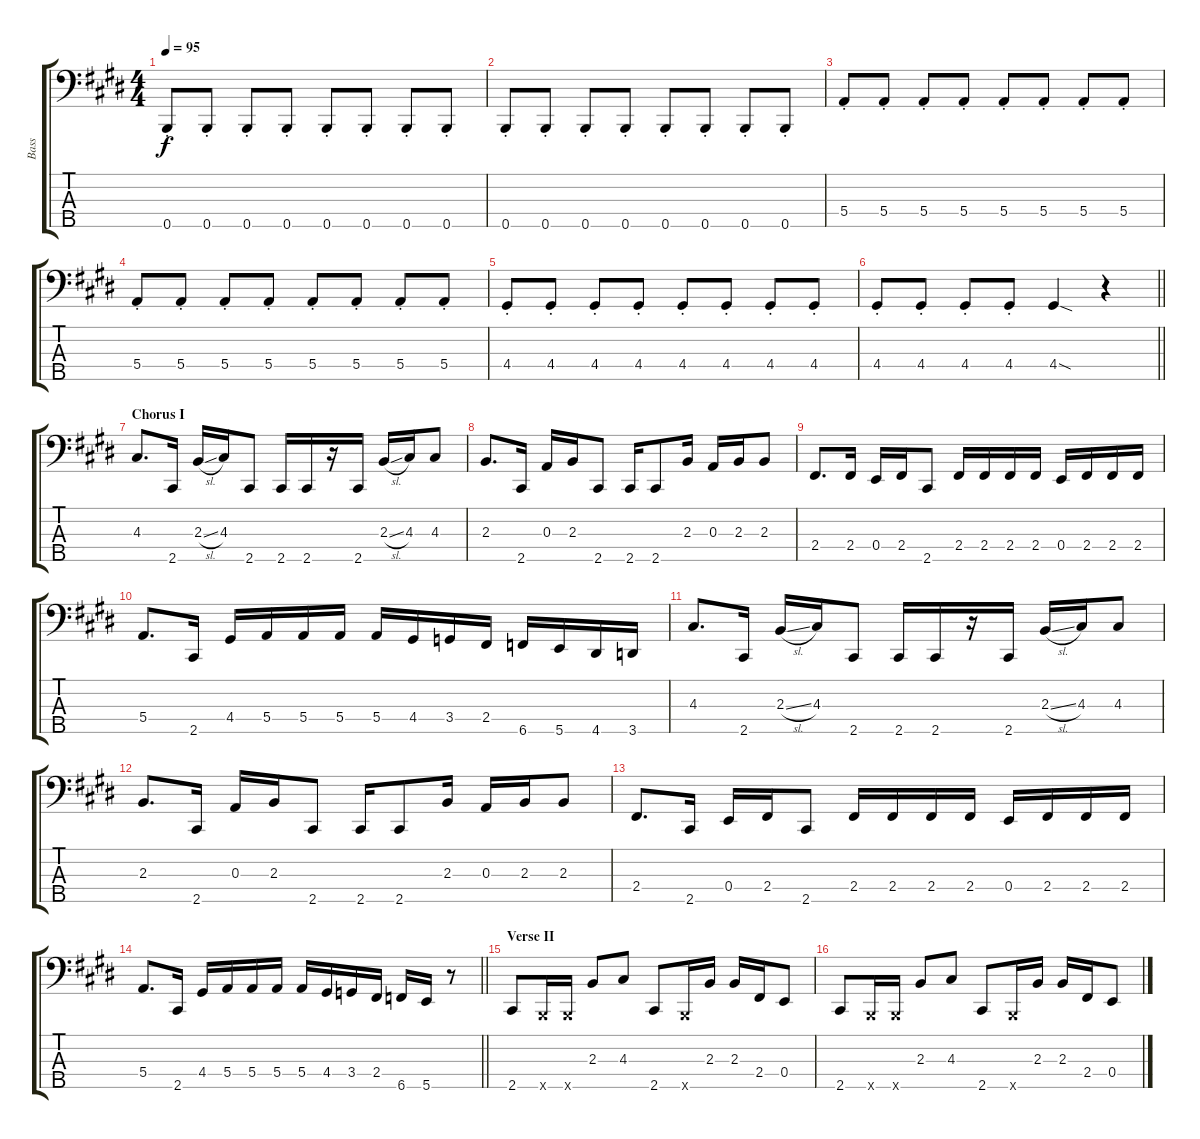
\track ("Bass" "Bass") {instrument electricbasspick}
\staff {score tabs}
\tuning (G2 D2 A1 E1 B0) {hide}
\ts (4 4)
\tempo 95
\clef f4
\ks e
0.5{st}.8{dy f} 0.5{st}.8 0.5{st}.8 0.5{st}.8 0.5{st}.8 0.5{st}.8 0.5{st}.8 0.5{st}.8 |
0.5{st}.8 0.5{st}.8 0.5{st}.8 0.5{st}.8 0.5{st}.8 0.5{st}.8 0.5{st}.8 0.5{st}.8 |
5.4{st}.8 5.4{st}.8 5.4{st}.8 5.4{st}.8 5.4{st}.8 5.4{st}.8 5.4{st}.8 5.4{st}.8 |
5.4{st}.8 5.4{st}.8 5.4{st}.8 5.4{st}.8 5.4{st}.8 5.4{st}.8 5.4{st}.8 5.4{st}.8 |
4.4{st}.8 4.4{st}.8 4.4{st}.8 4.4{st}.8 4.4{st}.8 4.4{st}.8 4.4{st}.8 4.4{st}.8 |
\barLineRight lightlight
4.4{st}.8 4.4{st}.8 4.4{st}.8 4.4{st}.8 4.4{sod}.4 r.4 |
\section ("" "Chorus I")
4.3.8{d} 2.5.16 2.3{sl}.16 4.3.16 2.5.8 2.5.16 2.5.16 r.16 2.5.16 2.3{sl}.16 4.3.16 4.3.8 |
2.3.8{d} 2.5.16 0.3.16 2.3.16 2.5.8 2.5.16 2.5.8 2.3.16 0.3.16 2.3.16 2.3.8 |
2.4.8{d} 2.4.16 0.4.16 2.4.16 2.5.8 2.4.16 2.4.16 2.4.16 2.4.16 0.4.16 2.4.16 2.4.16 2.4.16 |
5.4.8{d} 2.5.16 4.4.16 5.4.16 5.4.16 5.4.16 5.4.16 4.4.16 3.4.16 2.4.16 6.5.16 5.5.16 4.5.16 3.5.16 |
4.3.8{d} 2.5.16 2.3{sl}.16 4.3.16 2.5.8 2.5.16 2.5.16 r.16 2.5.16 2.3{sl}.16 4.3.16 4.3.8 |
2.3.8{d} 2.5.16 0.3.16 2.3.16 2.5.8 2.5.16 2.5.8 2.3.16 0.3.16 2.3.16 2.3.8 |
2.4.8{d} 2.5.16 0.4.16 2.4.16 2.5.8 2.4.16 2.4.16 2.4.16 2.4.16 0.4.16 2.4.16 2.4.16 2.4.16 |
\barLineRight lightlight
5.4.8{d} 2.5.16 4.4.16 5.4.16 5.4.16 5.4.16 5.4.16 4.4.16 3.4.16 2.4.16 6.5.16 5.5.16 r.8 |
\section ("" "Verse II")
2.5.8 0.5{x}.16 0.5{x}.16 2.3.8 4.3.8 2.5.8 0.5{x}.16 2.3.16 2.3.16 2.4.16 0.4.8 |
2.5.8 0.5{x}.16 0.5{x}.16 2.3.8 4.3.8 2.5.8 0.5{x}.16 2.3.16 2.3.16 2.4.16 0.4.8
